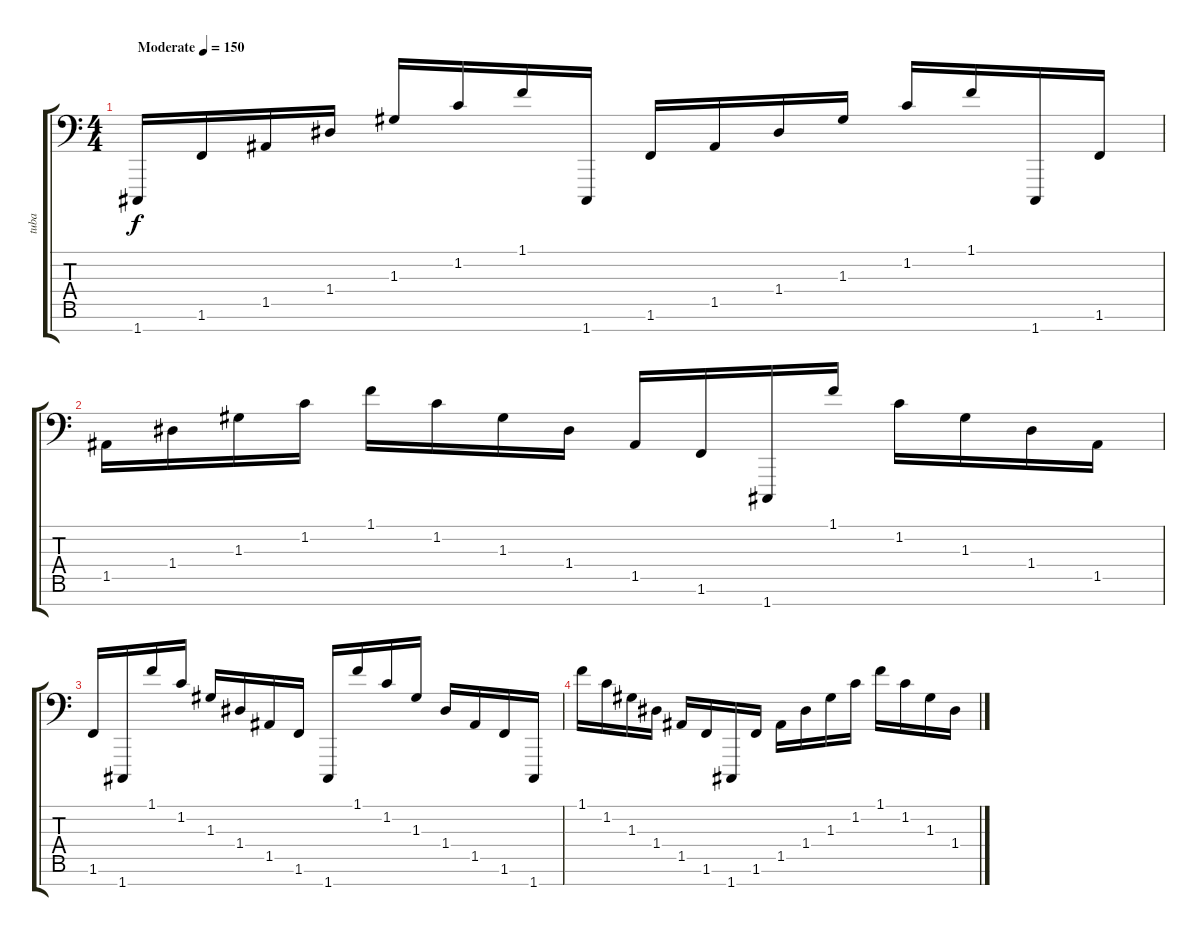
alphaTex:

\track ("tuba" "tuba") {instrument tuba}
\staff {score tabs}
\tuning (E4 B3 G3 D3 A2 E2 C-1) {hide}
\ts (4 4)
\tempo (150 "Moderate")
\clef f4
\ks c
1.7.16{dy f instrument tuba} 1.6.16 1.5.16 1.4.16 1.3.16 1.2.16 1.1.16 1.7.16 1.6.16 1.5.16 1.4.16 1.3.16 1.2.16 1.1.16 1.7.16 1.6.16 |
1.5.16 1.4.16 1.3.16 1.2.16 1.1.16 1.2.16 1.3.16 1.4.16 1.5.16 1.6.16 1.7.16 1.1.16 1.2.16 1.3.16 1.4.16 1.5.16 |
1.6.16 1.7.16 1.1.16 1.2.16 1.3.16 1.4.16 1.5.16 1.6.16 1.7.16 1.1.16 1.2.16 1.3.16 1.4.16 1.5.16 1.6.16 1.7.16 |
1.1.16 1.2.16 1.3.16 1.4.16 1.5.16 1.6.16 1.7.16 1.6.16 1.5.16 1.4.16 1.3.16 1.2.16 1.1.16 1.2.16 1.3.16 1.4.16
